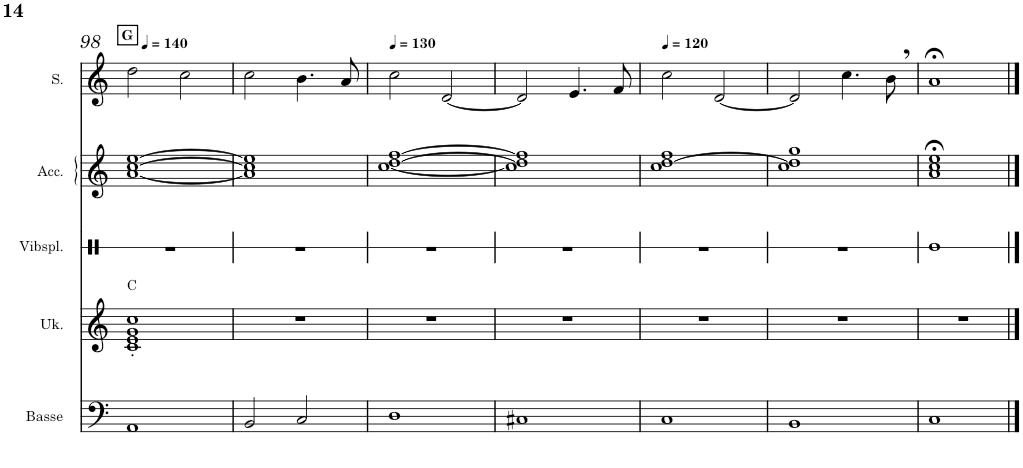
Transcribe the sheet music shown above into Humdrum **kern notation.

**kern	**kern	**harte	**kern	**kern
*part4	*part3	*part3	*part2	*part1
*staff4	*staff3	*	*staff2	*staff1
*I"Basse acoustique	*I"Ukulélé	*	*I"Accordéon	*I"Soprano
*I'Basse	*I'Uk.	*	*I'Acc.	*I'S.
!!LO:PB:g=z
*clefF4	*clefG2	*	*clefG2	*clefG2
*Trd7c12	*	*	*	*
*k[]	*k[]	*	*k[]	*k[]
*M2/2	*M2/2	*	*M2/2	*M2/2
*met(c|)	*met(c|)	*	*met(c|)	*met(c|)
*MM140	*MM140	*	*MM140	*MM140
!!LO:REH:place=s1:a:B:cj:t=G
=98	=98	=98	=98	=98
1AA	1c' 1e' 1g' 1cc'	C:maj	[1a [1cc [1ee	2dd\
.	.	.	.	2cc\
=99	=99	=99	=99	=99
2BB/	1r	.	1a] 1cc] 1ee]	2cc\
2C/	.	.	.	4.b\
.	.	.	.	8a/
=100	=100	=100	=100	=100
*	*	*	*	*MM130
1D	1r	.	[1cc [1dd [1ff	2cc\
.	.	.	.	[2d/
=101	=101	=101	=101	=101
1C#X	1r	.	1cc] 1dd] 1ff]	2d/]
.	.	.	.	4.e/
.	.	.	.	8f/
=102	=102	=102	=102	=102
*	*	*	*	*MM120
1C	1r	.	1cc [1dd 1ff	2cc\
.	.	.	.	[2d/
=103	=103	=103	=103	=103
1BB	1r	.	1cc 1dd] 1gg	2d/]
.	.	.	.	4.cc\
.	.	.	.	8b,\
=104	=104	=104	=104	=104
1C	1r	.	1a;< 1cc;< 1ee;<	1a;<
==	==	==	==	==
*-	*-	*-	*-	*-
